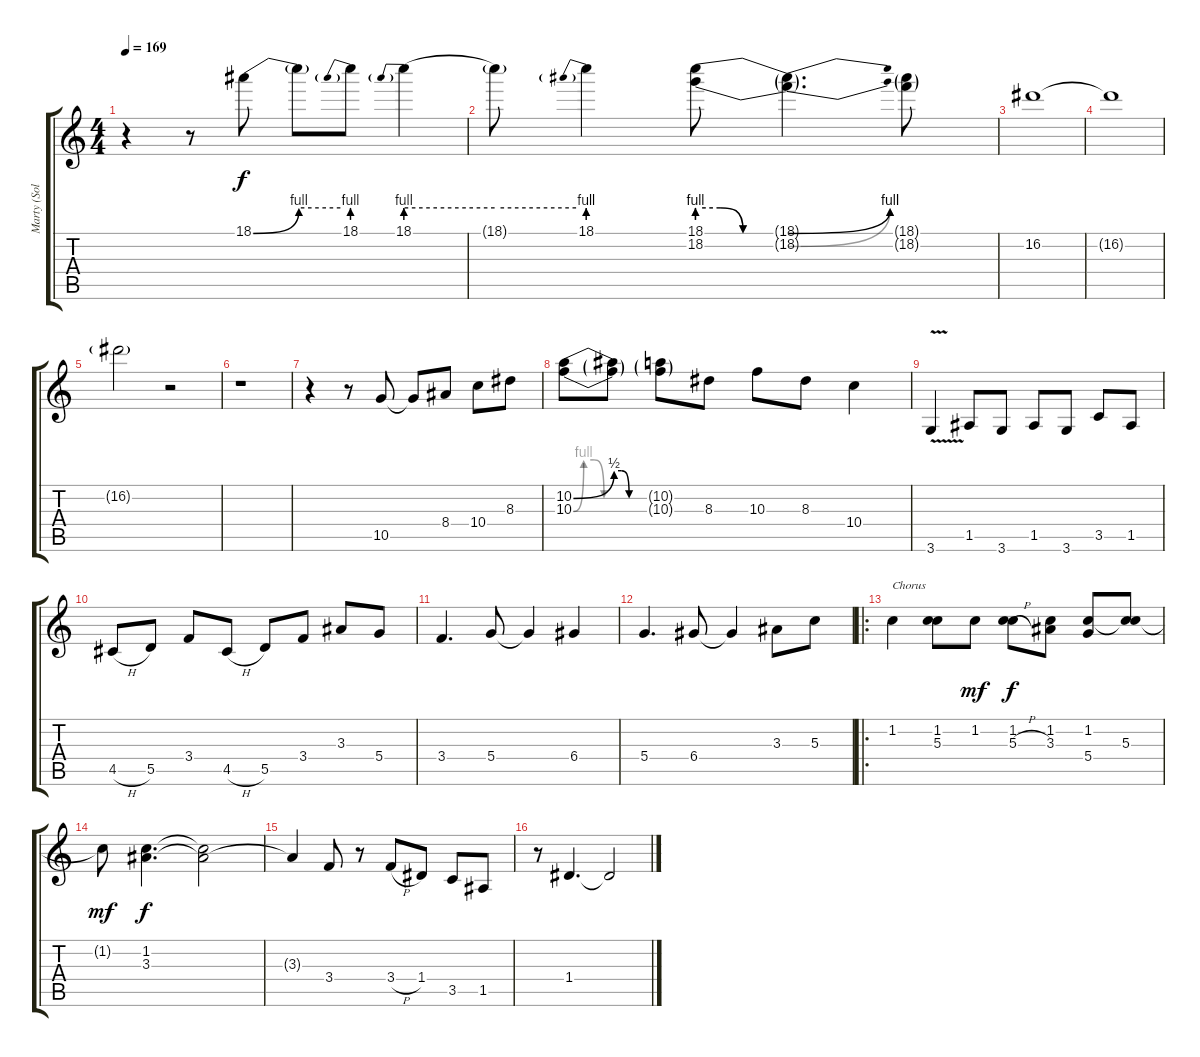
\track ("Marty (Solo + Fills)" "Marty (Sol") {instrument distortionguitar}
\staff {score tabs}
\tuning (E4 B3 G3 D3 A2 E2) {hide}
\ts (4 4)
\tempo 169
\clef g2
\ks c
r.4{dy f} r.8 18.1{be (bend 0 0 60 4)}.8 18.1{be (hold 0 4 60 4) t}.8 18.1{be (prebend 0 4 60 4)}.8 18.1{be (prebend 0 4 60 4)}.4 |
18.1{be (hold 0 4 60 4) t}.8 18.1{be (prebend 0 4 60 4)}.4 (18.1{be (custom 0 4 15 4 30 0 60 0)} 18.2{be (custom 0 4 15 4 30 0 60 0)}).8 (18.1{be (bend 0 0 60 4) t} 18.2{be (bend 0 0 60 4) t}).4{d} (18.1{g} 18.2{g}).8 |
16.2.1 |
16.2{t}.1 |
16.2{g}.2 r.2 |
r.1 |
r.4 r.8 10.5.8 10.5{t}.8 8.4.8 10.4.8 8.3.8 |
(10.2{be (bend 0 0 60 2)} 10.3{be (custom 0 0 15 4 30 4 45 0 60 0)}).8 (10.2{be (custom 0 2 15 2 30 0 60 0) t} 10.3{be (hold 0 0 60 0) t}).8 (10.2{g} 10.3{g}).8 8.3.8 10.3.8 8.3.8 10.4.4 |
3.6{v}.4 1.5.8 3.6.8 1.5.8 3.6.8 3.5.8 1.5.8 |
4.5{h}.8 5.5.8 3.4.8 4.5{h}.8 5.5.8 3.4.8 3.3.8 5.4.8 |
3.4.4{d} 5.4.8 5.4{t}.4 6.4.4 |
5.4.4{d} 6.4.8 6.4{t}.4 3.3.8 5.3.8 |
\ro
1.2.4{txt "Chorus"} (1.2 5.3).8 1.2.8{dy mf} (1.2 5.3{h}).8{dy f} (1.2 3.3).8 (1.2 5.4).8 (1.2{t} 5.3).8 |
1.2{t}.8{dy mf} (1.2 3.3).4{d dy f} (1.2{t} 3.3{t}).2 |
3.3{t}.4 3.4.8 r.8 3.4{h}.8 1.4.8 3.5.8 1.5.8 |
r.8 1.4.4{d} 1.4{t}.2
